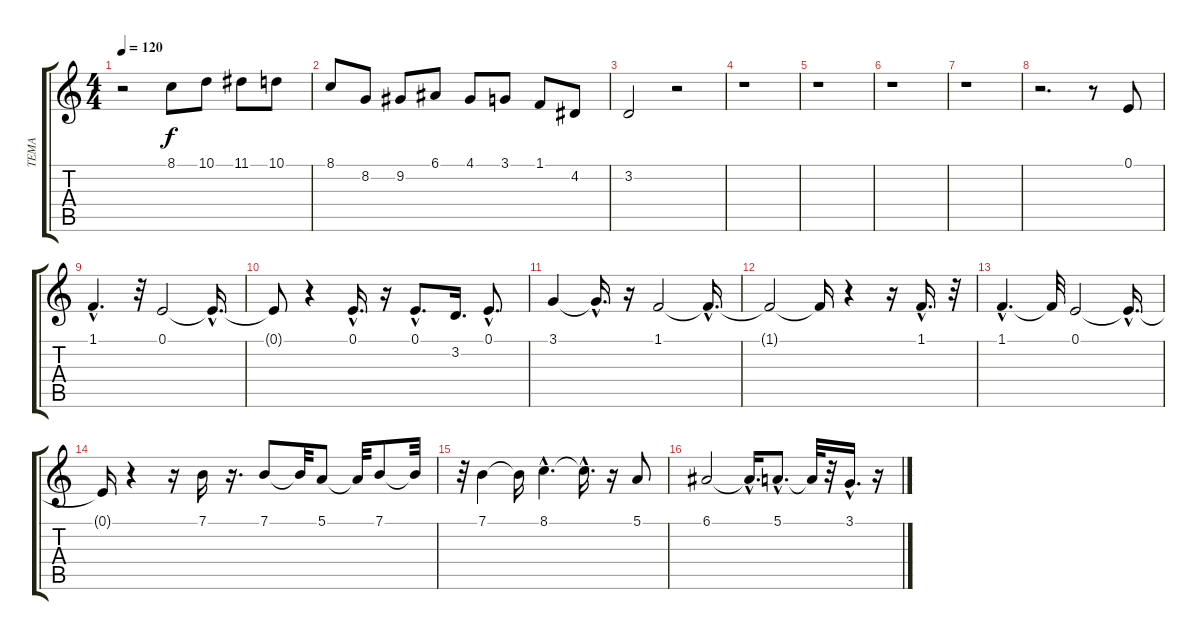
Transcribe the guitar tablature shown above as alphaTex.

\track ("ТЕМА" "ТЕМА") {instrument voiceoohs}
\staff {score tabs}
\tuning (E4 B3 G3 D3 A2 E2) {hide}
\ts (4 4)
\tempo 120
\clef g2
\ks c
r.2{dy f} 8.1.8 10.1.8 11.1.8 10.1.8 |
8.1.8 8.2.8 9.2.8 6.1.8 4.1.8 3.1.8 1.1.8 4.2.8 |
3.2.2 r.2 |
r.1 |
r.1 |
r.1 |
r.1 |
r.2{d} r.8 0.1.8 |
1.1{hac}.4{d} r.32 0.1.2 0.1{hac t}.16{d} |
0.1{t}.8 r.4 0.1{hac}.16{d} r.16 0.1{hac}.8{d} 3.2.16{d} 0.1{hac}.8{d} |
3.1.4 3.1{hac t}.16{d} r.16 1.1.2 1.1{hac t}.16{d} |
1.1{t}.2 1.1{t}.16 r.4 r.16 1.1{hac}.16{d} r.32 |
1.1{hac}.4{d} 1.1{t}.32 0.1.2 0.1{hac t}.16{d} |
0.1{t}.16 r.4 r.16 7.1.16 r.16{d} 7.1.8 7.1{t}.32 5.1.8 5.1{t}.32 7.1.8 7.1{t}.32 |
r.32 7.1.4 7.1{t}.16 8.1{hac}.4{d} 8.1{hac t}.16{d} r.16 5.1.8 |
6.1.2 6.1{hac t}.16{d} 5.1{hac}.8{d} 5.1{t}.32 r.32 3.1{hac}.16{d} r.16
